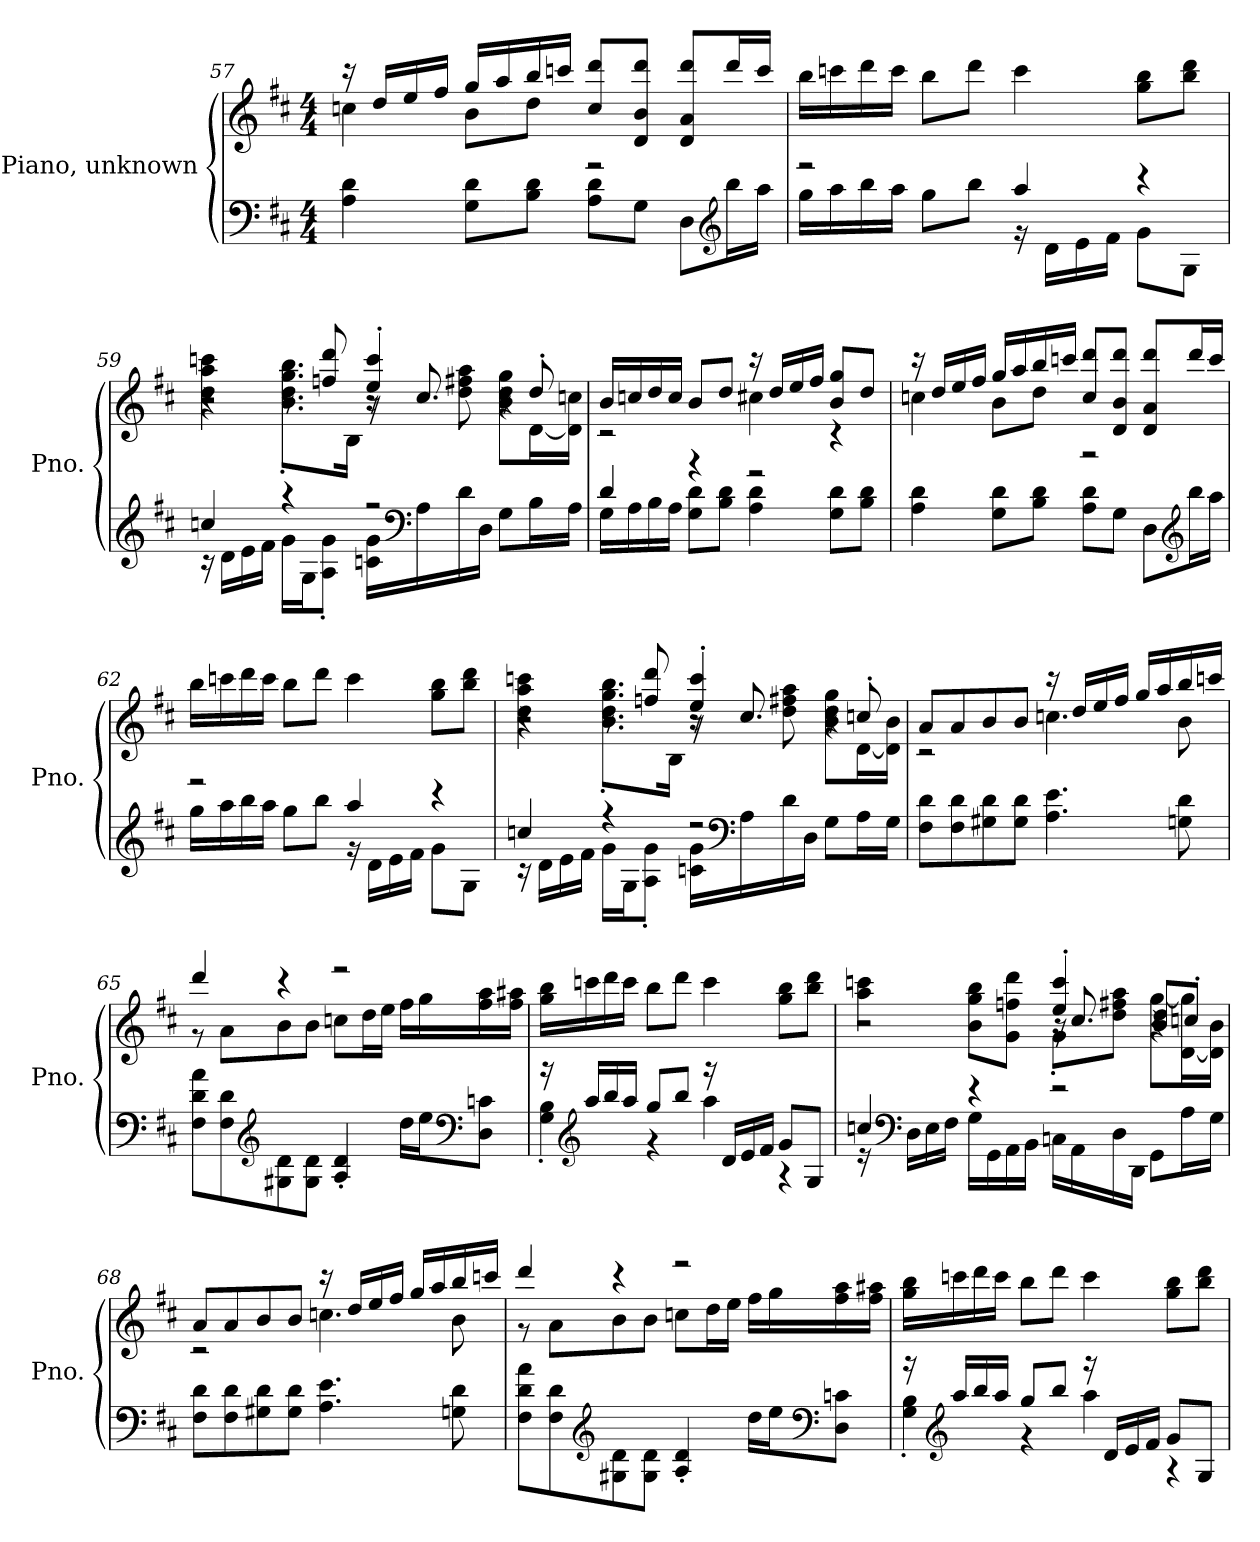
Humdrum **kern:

**kern	**kern
*part1	*part1
*staff2	*staff1
*I"Piano, unknown	*
*I'Pno.	*
!!LO:LB:g=z
*clefF4	*clefG2
*k[f#c#]	*k[f#c#]
*M4/4	*M4/4
=57	=57
*	*^
4A\ 4d\	16r	4ccn\
.	16dd/LL	.
.	16ee/	.
.	16ff#/JJ	.
8G\ 8d\L	16gg/LL	8b\L
.	16aa/	.
8B\ 8d\J	16bb/	8dd\J
.	16cccn/JJ	.
8A\ 8d\L	8cc/ 8ddd/L	2r
8G\J	8d/ 8b/ 8ddd/J	.
8D\L	8d/ 8a/ 8ddd/L	.
*clefG2	*	*
16bb\L	16ddd/L	.
16aa\JJ	16ccc/JJ	.
*	*v	*v
=58	=58
*^	*
2r	16gg\LL	16bb\LL
.	16aa\	16cccn\
.	16bb\	16ddd\
.	16aa\JJ	16ccc\JJ
.	8gg\L	8bb\L
.	8bb\J	8ddd\J
4aa/	16r	4ccc\
.	16d\LL	.
.	16e\	.
.	16f#\JJ	.
4r	8g\L	8gg\ 8bb\L
.	8G\J	8bb\ 8ddd\J
!!LO:LB:g=z
=59	=59	=59
*	*	*^
*	*	*	*^
4ccn/	16r	4r	4dd\ 4aa\ 4cccn\	2r
.	16d\LL	.	.	.
.	16e\	.	.	.
.	16f#\JJ	.	.	.
4r	16g\LL	8r	8.b\' 8.dd\' 8.gg\' 8.bb\'L	.
.	16G\J	.	.	.
.	8A\' 8g\'J	8ffn/ 8ddd/	.	.
.	.	.	16B\Jk	.
2r	16cn\ 16g\LL	4ee/' 4ccc/'	8r	16r
*clefF4	*	*	*	*
.	16A\	.	.	8.cc#/
.	16d\	.	8dd\ 8ff#X\ 8aa\	.
.	16D\JJ	.	.	.
.	8G\L	4r	8b\ 8dd\ 8gg\L	8r
.	16B\L	.	[16d\L	8dd'/
.	16A\JJ	.	16d\] 16ccn\JJ	.
*	*	*	*v	*v
=60	=60	=60	=60
4d/	16G\LL	16b/LL	2r
.	16A\	16ccn/	.
.	16B\	16dd/	.
.	16A\JJ	16cc/JJ	.
4r	8G\ 8d\L	8b/L	.
.	8B\ 8d\J	8dd/J	.
2r	4A\ 4d\	16r	4cc#X\
.	.	16dd/LL	.
.	.	16ee/	.
.	.	16ff#/JJ	.
.	8G\ 8d\L	8b/ 8gg/L	4r
.	8B\ 8d\J	8dd/J	.
*v	*v	*	*
!!LO:LB:g=z	!!
=61	=61	=61
4A\ 4d\	16r	4ccn\
.	16dd/LL	.
.	16ee/	.
.	16ff#/JJ	.
8G\ 8d\L	16gg/LL	8b\L
.	16aa/	.
8B\ 8d\J	16bb/	8dd\J
.	16cccn/JJ	.
8A\ 8d\L	8cc/ 8ddd/L	2r
8G\J	8d/ 8b/ 8ddd/J	.
8D\L	8d/ 8a/ 8ddd/L	.
*clefG2	*	*
16bb\L	16ddd/L	.
16aa\JJ	16ccc/JJ	.
*	*v	*v
=62	=62
*^	*
2r	16gg\LL	16bb\LL
.	16aa\	16cccn\
.	16bb\	16ddd\
.	16aa\JJ	16ccc\JJ
.	8gg\L	8bb\L
.	8bb\J	8ddd\J
4aa/	16r	4ccc\
.	16d\LL	.
.	16e\	.
.	16f#\JJ	.
4r	8g\L	8gg\ 8bb\L
.	8G\J	8bb\ 8ddd\J
!!LO:PB:g=z
=63	=63	=63
*	*	*^
*	*	*	*^
4ccn/	16r	4r	4dd\ 4aa\ 4cccn\	2r
.	16d\LL	.	.	.
.	16e\	.	.	.
.	16f#\JJ	.	.	.
4r	16g\LL	8r	8.b\' 8.dd\' 8.gg\' 8.bb\'L	.
.	16G\J	.	.	.
.	8A\' 8g\'J	8ffn/ 8ddd/	.	.
.	.	.	16B\Jk	.
2r	16cn\ 16g\LL	4ee/' 4ccc/'	8r	16r
*clefF4	*	*	*	*
.	16A\	.	.	8.cc#/
.	16d\	.	8dd\ 8ff#X\ 8aa\	.
.	16D\JJ	.	.	.
.	8G\L	4r	8b\ 8dd\ 8gg\L	8r
.	16A\L	.	[16d\L	8ccn'/
.	16G\JJ	.	16d\] 16b\JJ	.
*v	*v	*	*	*
*	*	*v	*v
=64	=64	=64
8F#\ 8d\L	8a/L	2r
8F#\ 8d\	8a/	.
8G#X\ 8d\	8b/	.
8G#\ 8d\J	8b/J	.
4.A\ 4.e\	16r	4.ccn\
.	16dd/LL	.
.	16ee/	.
.	16ff#/JJ	.
.	16gg/LL	.
.	16aa/	.
8Gn\ 8d\	16bb/	8b\
.	16cccn/JJ	.
!!LO:LB:g=z	!!
=65	=65	=65
8F#\ 8d\ 8a\L	4ddd/	8r
8F#\ 8d\	.	8a\L
*clefG2	*	*
8G#X\ 8d\	4r	8b\
8G#\ 8d\J	.	8b\J
4A/' 4d/'	2r	8ccn\L
.	.	16dd\L
.	.	16ee\JJ
16dd\LL	.	16ff#\LL
16ee\J	.	16gg\
*clefF4	*	*
8D\ 8cn\J	.	16ff#\ 16aa\
.	.	16ff#\ 16aa#X\JJ
*	*v	*v
=66	=66
*^	*
16r	4G\' 4B\'	16gg\ 16bb\LL
*clefG2	*	*
16aa/LL	.	16cccn\
16bb/	.	16ddd\
16aa/JJ	.	16ccc\JJ
8gg/L	4r	8bb\L
8bb/J	.	8ddd\J
16r	4aa\	4ccc\
16d/LL	.	.
16e/	.	.
16f#/JJ	.	.
8g/L	4r	8gg\ 8bb\L
8G/J	.	8bb\ 8ddd\J
!!LO:LB:g=z
=67	=67	=67
*	*	*^
*	*	*	*^
4ccn/	16r	2r	4aa\ 4cccn\	2r
*clefF4	*	*	*	*
.	16D\LL	.	.	.
.	16E\	.	.	.
.	16F#\JJ	.	.	.
4r	16G\LL	.	8b\ 8gg\ 8bb\L	.
.	16GG\	.	.	.
.	16AA\	.	8g\ 8ffn\ 8ddd\J	.
.	16BB\JJ	.	.	.
2r	16Cn\LL	4ee/' 4ccc/'	8g'\L	16r
.	16AA\	.	.	8.cc#/
.	16D\	.	8dd\ 8ff#X\ 8aa\J	.
.	16DD\JJ	.	.	.
.	8GG\L	4r	[8gg\L	8b/ 8dd/L
.	16A\L	.	[16d\ 16gg\]L	8ccn'/J
.	16G\JJ	.	16d\] 16b\JJ	.
*v	*v	*	*	*
*	*	*v	*v
=68	=68	=68
8F#\ 8d\L	8a/L	2r
8F#\ 8d\	8a/	.
8G#X\ 8d\	8b/	.
8G#\ 8d\J	8b/J	.
4.A\ 4.e\	16r	4.ccn\
.	16dd/LL	.
.	16ee/	.
.	16ff#/JJ	.
.	16gg/LL	.
.	16aa/	.
8Gn\ 8d\	16bb/	8b\
.	16cccn/JJ	.
!!LO:LB:g=z	!!
=69	=69	=69
8F#\ 8d\ 8a\L	4ddd/	8r
8F#\ 8d\	.	8a\L
*clefG2	*	*
8G#X\ 8d\	4r	8b\
8G#\ 8d\J	.	8b\J
4A/' 4d/'	2r	8ccn\L
.	.	16dd\L
.	.	16ee\JJ
16dd\LL	.	16ff#\LL
16ee\J	.	16gg\
*clefF4	*	*
8D\ 8cn\J	.	16ff#\ 16aa\
.	.	16ff#\ 16aa#X\JJ
*	*v	*v
=70	=70
*^	*
16r	4G\' 4B\'	16gg\ 16bb\LL
*clefG2	*	*
16aa/LL	.	16cccn\
16bb/	.	16ddd\
16aa/JJ	.	16ccc\JJ
8gg/L	4r	8bb\L
8bb/J	.	8ddd\J
16r	4aa\	4ccc\
16d/LL	.	.
16e/	.	.
16f#/JJ	.	.
8g/L	4r	8gg\ 8bb\L
8G/J	.	8bb\ 8ddd\J
*v	*v	*
=	=
*-	*-
